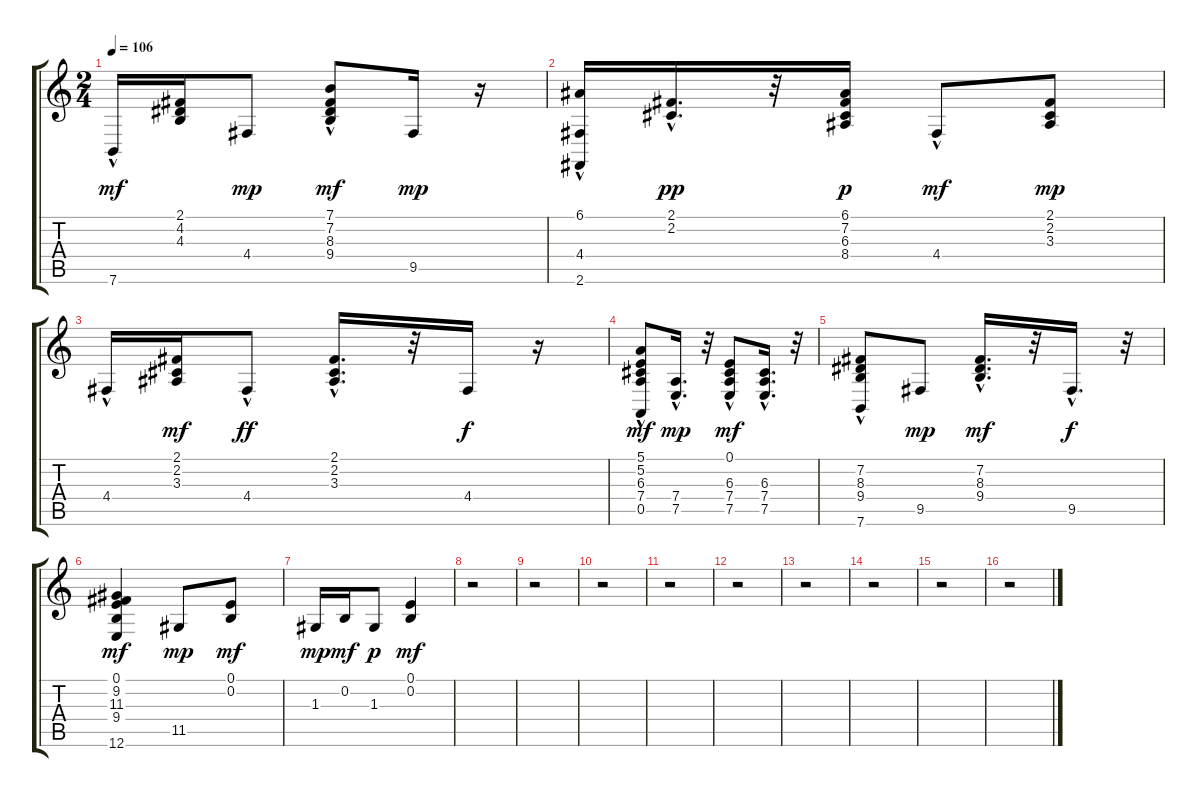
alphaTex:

\track "" {instrument acousticgrandpiano}
\staff {score tabs}
\tuning (E4 B3 G3 D3 A2 E2) {hide}
\ts (2 4)
\tempo 106
\clef g2
\ks c
7.6{hac}.16{dy mf} (2.1 4.2 4.3).16 4.4.8{dy mp} (7.1 7.2 8.3{hac} 9.4).8{dy mf} 9.5.16{dy mp} r.16 |
(6.1 4.4{hac} 2.6{hac}).16 (2.1 2.2{hac}).16{d dy pp} r.32 (6.1 7.2 6.3 8.4).16{dy p} 4.4{hac}.8{dy mf} (2.1 2.2 3.3).8{dy mp} |
4.4{hac}.16 (2.1 2.2 3.3).16{dy mf} 4.4{hac}.8{dy ff} (2.1 2.2 3.3{hac}).16{d} r.32 4.4.16{dy f} r.16 |
(5.1{hac} 5.2{hac} 6.3{hac} 7.4{hac} 0.5).8{dy mf} (7.4{hac} 7.5{hac}).16{d dy mp} r.32 (0.1 6.3{hac} 7.4{hac} 7.5{hac}).8{dy mf} (6.3 7.4 7.5{hac}).16{d} r.32 |
(7.2{hac} 8.3{hac} 9.4{hac} 7.6{hac}).8 9.5.8{dy mp} (7.2{hac} 8.3{hac} 9.4{hac}).16{d dy mf} r.32 9.5{hac}.16{d dy f} r.32 |
(0.1 9.2 11.3 9.4 12.6).4{dy mf} 11.5.8{dy mp} (0.1 0.2).8{dy mf} |
1.3.16{dy mp} 0.2.16{dy mf} 1.3.8{dy p} (0.1 0.2).4{dy mf} |
r.2 |
r.2 |
r.2 |
r.2 |
r.2 |
r.2 |
r.2 |
r.2 |
r.2
